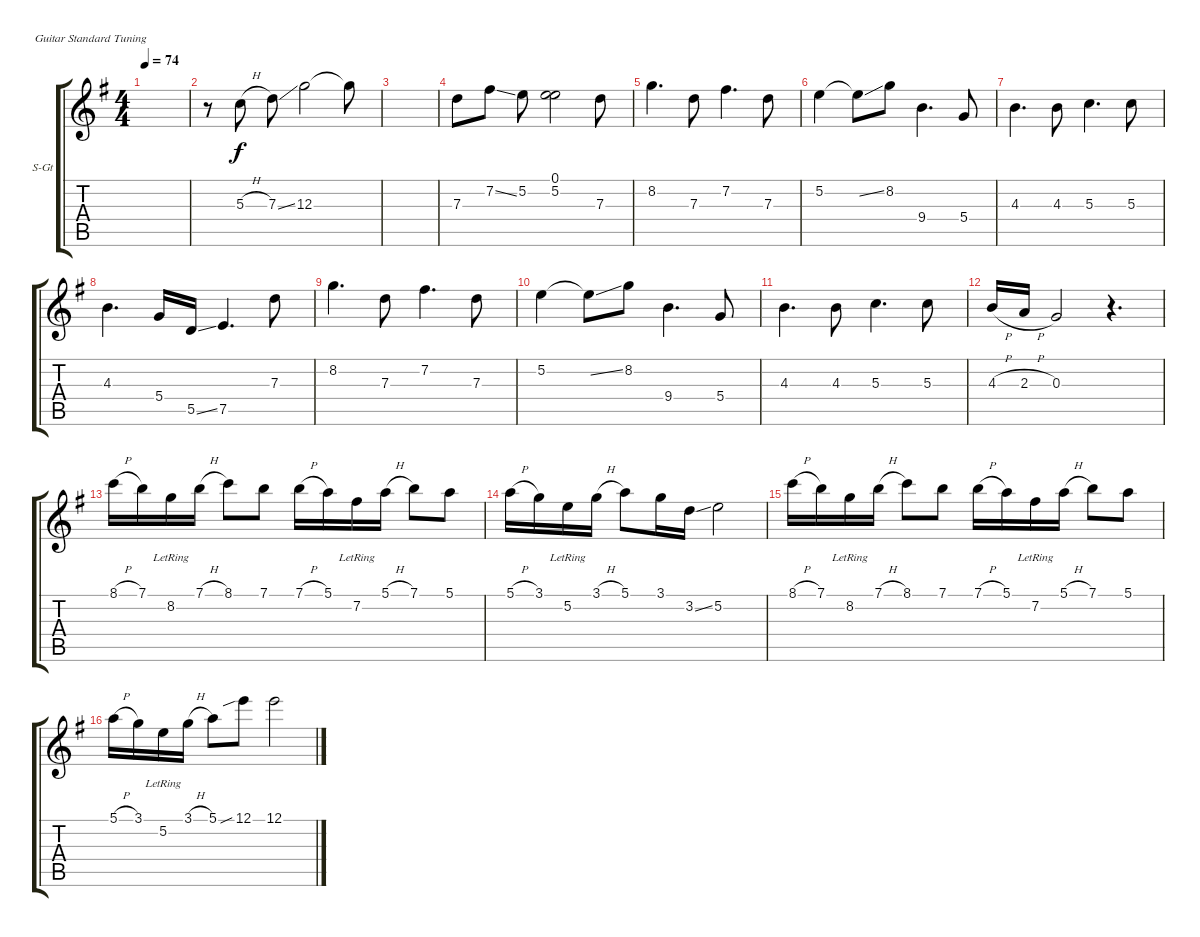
\defaultSystemsLayout 4
\bracketExtendMode groupsimilarinstruments
\firstSystemTrackNameOrientation horizontal
\otherSystemsTrackNameOrientation horizontal
\track ("Steel Guitar 2" "S-Gt") {instrument acousticguitarsteel}
\staff {score tabs}
\tuning (E4 B3 G3 D3 A2 E2)
\ts (4 4)
\tempo 74
\clef g2
\scale
0.333333
\ks g
|
\scale
0.333333 r.8 5.3{h}.8 7.3{ss}.8 12.3.2 12.3{t}.8 |
\scale
0.333333 |
\scale
0.333333 7.3.8 7.2{ss}.8 5.2.8 (5.2 0.1).2 7.3.8 |
\scale
0.333333 8.2.4{d} 7.3.8 7.2.4{d} 7.3.8 |
\scale
0.333333 5.2.4 5.2{ss t}.8 8.2.8 9.4.4{d} 5.4.8 |
\scale
0.333333 4.3.4{d} 4.3.8 5.3.4{d} 5.3.8 |
\scale
0.333333 4.3.4{d} 5.4.16 5.5{ss}.16 7.5.4{d} 7.3.8 |
\scale
0.333333 8.2.4{d} 7.3.8 7.2.4{d} 7.3.8 |
\scale
0.333333 5.2.4 5.2{ss t}.8 8.2.8 9.4.4{d} 5.4.8 |
\scale
0.333333 4.3.4{d} 4.3.8 5.3.4{d} 5.3.8 |
\scale
0.333333 4.3{h}.16 2.3{h}.16 0.3.2 r.4{d} |
\scale
0.333333 8.1{h}.16 7.1.16 8.2{lr}.16 7.1{h}.16 8.1.8 7.1.8 7.1{h}.16 5.1.16 7.2{lr}.16 5.1{h}.16 7.1.8 5.1.8 |
\scale
0.333333 5.1{h}.16 3.1.16 5.2{lr}.16 3.1{h}.16 5.1.8 3.1.16 3.2{ss}.16 5.2.2 |
\scale
0.333333 8.1{h}.16 7.1.16 8.2{lr}.16 7.1{h}.16 8.1.8 7.1.8 7.1{h}.16 5.1.16 7.2{lr}.16 5.1{h}.16 7.1.8 5.1.8 |
\scale
0.333333 5.1{h}.16 3.1.16 5.2{lr}.16 3.1{h}.16 5.1.8 12.1{sib}.8 12.1.2
